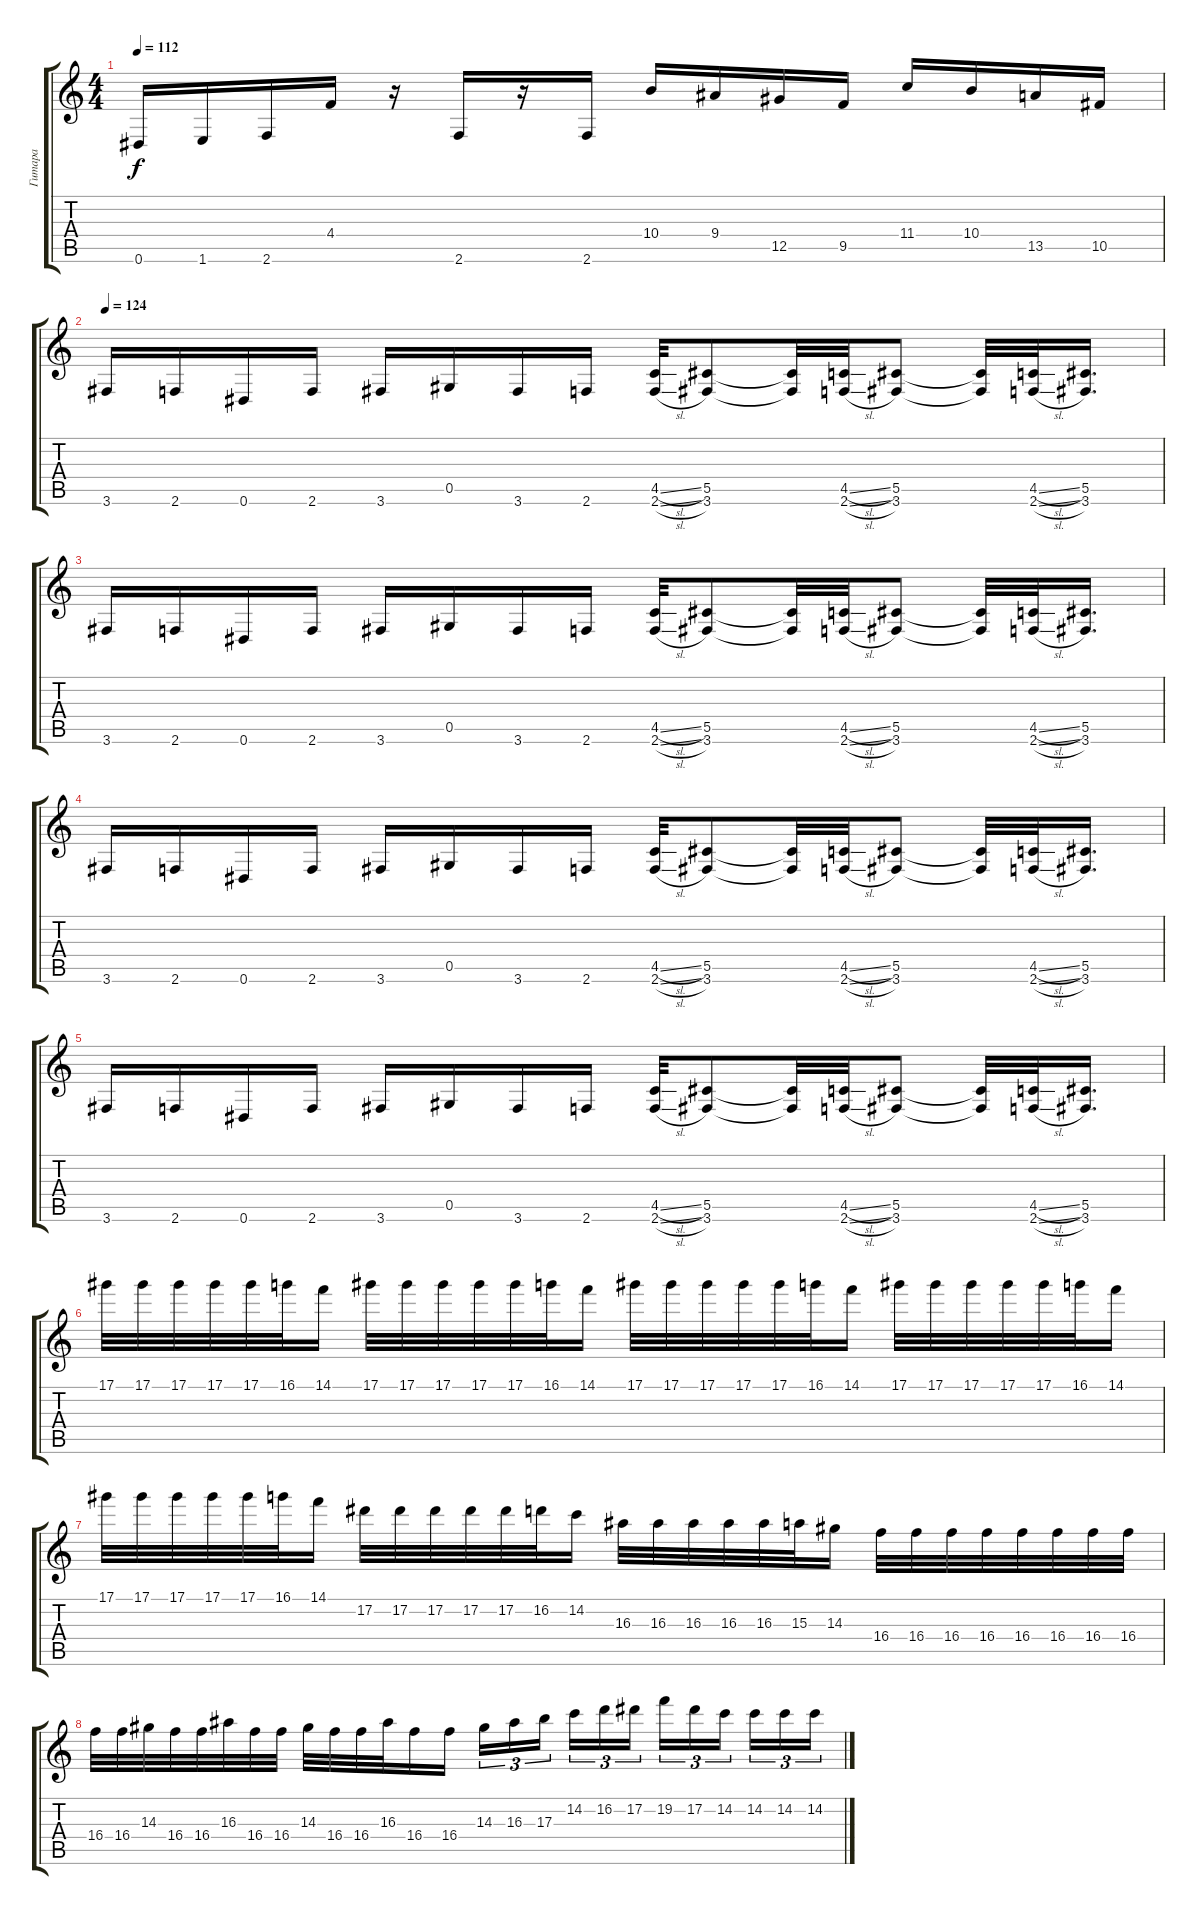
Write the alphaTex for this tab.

\track ("Гитара" "Гитара") {instrument distortionguitar}
\staff {score tabs}
\tuning (Eb4 Bb3 Gb3 Db3 Ab2 Eb2) {hide}
\ts (4 4)
\tempo 112
\clef g2
\ks c
0.6.16{dy f} 1.6.16 2.6.16 4.4.16 r.16 2.6.16 r.16 2.6.16 10.4.16 9.4.16 12.5.16 9.5.16 11.4.16 10.4.16 13.5.16 10.5.16 |
\tempo 124
3.6.16 2.6.16 0.6.16 2.6.16 3.6.16 0.5.16 3.6.16 2.6.16 (4.5{sl} 2.6{sl}).32 (5.5 3.6).8 (5.5{t} 3.6{t}).32 (4.5{sl} 2.6{sl}).32 (5.5 3.6).8 (5.5{t} 3.6{t}).32 (4.5{sl} 2.6{sl}).32 (5.5 3.6).16{d} |
3.6.16 2.6.16 0.6.16 2.6.16 3.6.16 0.5.16 3.6.16 2.6.16 (4.5{sl} 2.6{sl}).32 (5.5 3.6).8 (5.5{t} 3.6{t}).32 (4.5{sl} 2.6{sl}).32 (5.5 3.6).8 (5.5{t} 3.6{t}).32 (4.5{sl} 2.6{sl}).32 (5.5 3.6).16{d} |
3.6.16 2.6.16 0.6.16 2.6.16 3.6.16 0.5.16 3.6.16 2.6.16 (4.5{sl} 2.6{sl}).32 (5.5 3.6).8 (5.5{t} 3.6{t}).32 (4.5{sl} 2.6{sl}).32 (5.5 3.6).8 (5.5{t} 3.6{t}).32 (4.5{sl} 2.6{sl}).32 (5.5 3.6).16{d} |
3.6.16 2.6.16 0.6.16 2.6.16 3.6.16 0.5.16 3.6.16 2.6.16 (4.5{sl} 2.6{sl}).32 (5.5 3.6).8 (5.5{t} 3.6{t}).32 (4.5{sl} 2.6{sl}).32 (5.5 3.6).8 (5.5{t} 3.6{t}).32 (4.5{sl} 2.6{sl}).32 (5.5 3.6).16{d} |
17.1.32 17.1.32 17.1.32 17.1.32 17.1.32 16.1.32 14.1.16 17.1.32 17.1.32 17.1.32 17.1.32 17.1.32 16.1.32 14.1.16 17.1.32 17.1.32 17.1.32 17.1.32 17.1.32 16.1.32 14.1.16 17.1.32 17.1.32 17.1.32 17.1.32 17.1.32 16.1.32 14.1.16 |
17.1.32 17.1.32 17.1.32 17.1.32 17.1.32 16.1.32 14.1.16 17.2.32 17.2.32 17.2.32 17.2.32 17.2.32 16.2.32 14.2.16 16.3.32 16.3.32 16.3.32 16.3.32 16.3.32 15.3.32 14.3.16 16.4.32 16.4.32 16.4.32 16.4.32 16.4.32 16.4.32 16.4.32 16.4.32 |
16.4.32 16.4.32 14.3.32 16.4.32 16.4.32 16.3.32 16.4.32 16.4.32 14.3.32 16.4.32 16.4.32 16.3.32 16.4.16 16.4.16 14.3.16{tu (3 2)} 16.3.16{tu (3 2)} 17.3.16{tu (3 2) beam splitsecondary} 14.2.16{tu (3 2)} 16.2.16{tu (3 2)} 17.2.16{tu (3 2)} 19.2.16{tu (3 2)} 17.2.16{tu (3 2)} 14.2.16{tu (3 2) beam splitsecondary} 14.2.16{tu (3 2)} 14.2.16{tu (3 2)} 14.2.16{tu (3 2)}
